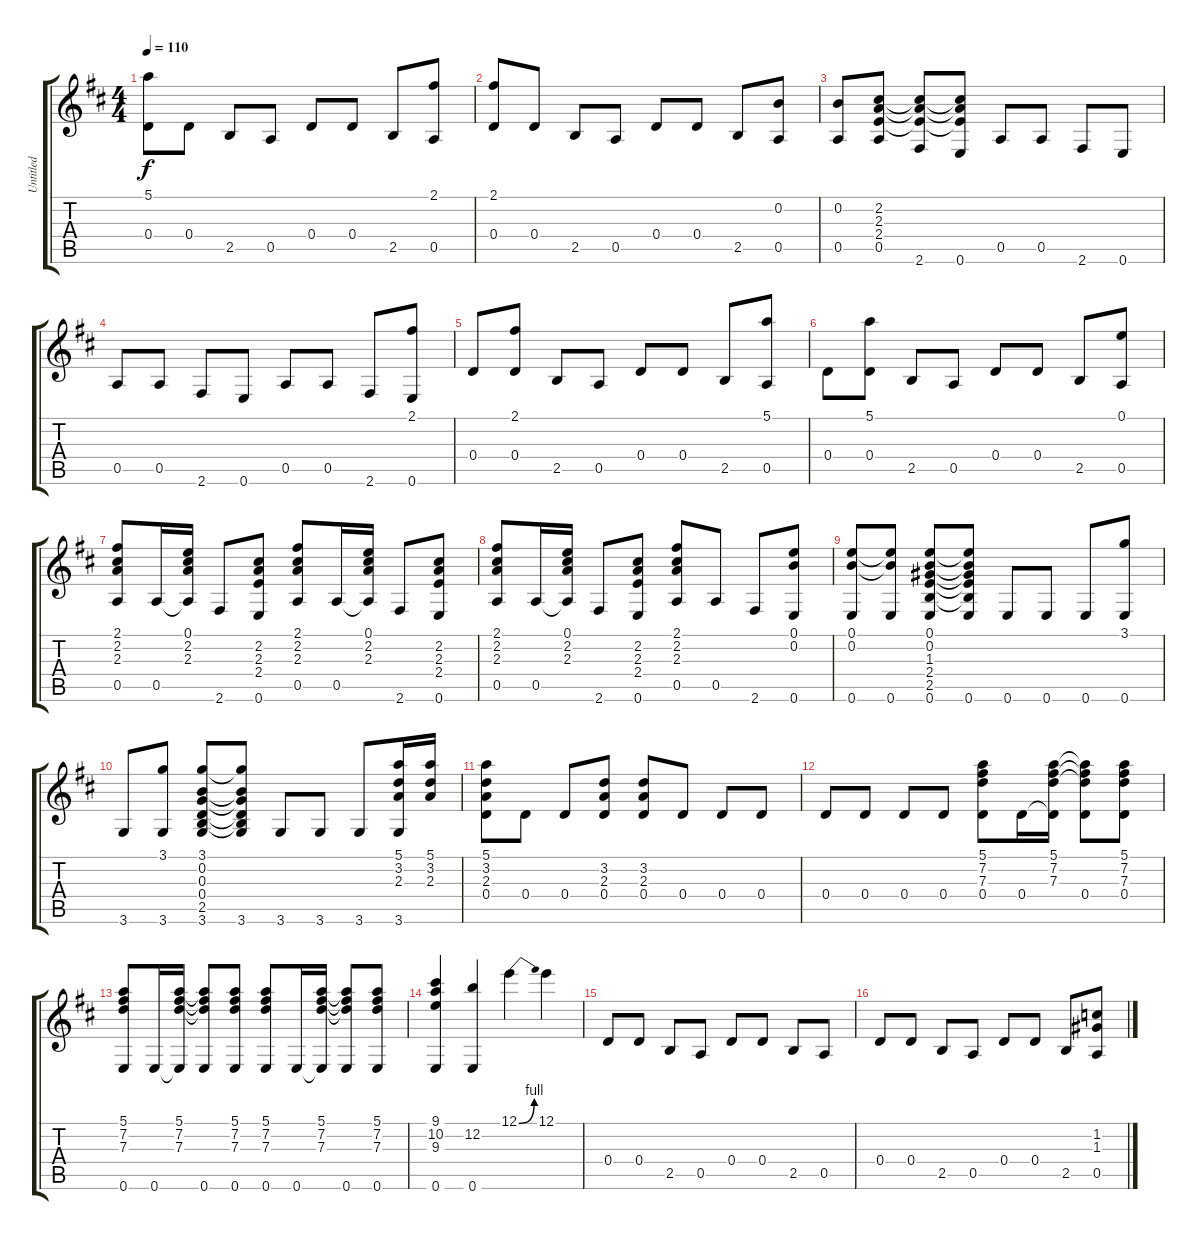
\track ("Untitled" "Untitled") {instrument acousticguitarnylon}
\staff {score tabs}
\tuning (E4 B3 G3 D3 A2 E2) {hide}
\ts (4 4)
\tempo 110
\clef g2
\ks d
(5.1 0.4).8{dy f} 0.4.8 2.5.8 0.5.8 0.4.8 0.4.8 2.5.8 (2.1 0.5).8 |
(2.1 0.4).8 0.4.8 2.5.8 0.5.8 0.4.8 0.4.8 2.5.8 (0.2 0.5).8 |
(0.2 0.5).8 (2.2 2.3 2.4 0.5).8 (2.2{t} 2.3{t} 2.4{t} 2.6).8 (2.2{t} 2.3{t} 2.4{t} 0.6).8 0.5.8 0.5.8 2.6.8 0.6.8 |
0.5.8 0.5.8 2.6.8 0.6.8 0.5.8 0.5.8 2.6.8 (2.1 0.6).8 |
0.4.8 (2.1 0.4).8 2.5.8 0.5.8 0.4.8 0.4.8 2.5.8 (5.1 0.5).8 |
0.4.8 (5.1 0.4).8 2.5.8 0.5.8 0.4.8 0.4.8 2.5.8 (0.1 0.5).8 |
(2.1 2.2 2.3 0.5).8 0.5.16 (0.1 2.2 2.3 0.5{t}).16 2.6.8 (2.2 2.3 2.4 0.6).8 (2.1 2.2 2.3 0.5).8 0.5.16 (0.1 2.2 2.3 0.5{t}).16 2.6.8 (2.2 2.3 2.4 0.6).8 |
(2.1 2.2 2.3 0.5).8 0.5.16 (0.1 2.2 2.3 0.5{t}).16 2.6.8 (2.2 2.3 2.4 0.6).8 (2.1 2.2 2.3 0.5).8 0.5.8 2.6.8 (0.1 0.2 0.6).8 |
(0.1 0.2 0.6).8 (0.1{t} 0.2{t} 0.6).8 (0.1 0.2 1.3 2.4 2.5 0.6).8 (0.1{t} 0.2{t} 1.3{t} 2.4{t} 2.5{t} 0.6).8 0.6.8 0.6.8 0.6.8 (3.1 0.6).8 |
3.6.8 (3.1 3.6).8 (3.1 0.2 0.3 0.4 2.5 3.6).8 (3.1{t} 0.2{t} 0.3{t} 0.4{t} 2.5{t} 3.6).8 3.6.8 3.6.8 3.6.8 (5.1 3.2 2.3 3.6).16 (5.1 3.2 2.3).16 |
(5.1 3.2 2.3 0.4).8 0.4.8 0.4.8 (3.2 2.3 0.4).8 (3.2 2.3 0.4).8 0.4.8 0.4.8 0.4.8 |
0.4.8 0.4.8 0.4.8 0.4.8 (5.1 7.2 7.3 0.4).8 0.4.16 (5.1 7.2 7.3 0.4{t}).16 (5.1{t} 7.2{t} 7.3{t} 0.4).8 (5.1 7.2 7.3 0.4).8 |
(5.1 7.2 7.3 0.6).8 0.6.16 (5.1 7.2 7.3 0.6{t}).16 (5.1{t} 7.2{t} 7.3{t} 0.6).8 (5.1 7.2 7.3 0.6).8 (5.1 7.2 7.3 0.6).8 0.6.16 (5.1 7.2 7.3 0.6{t}).16 (5.1{t} 7.2{t} 7.3{t} 0.6).8 (5.1 7.2 7.3 0.6).8 |
(9.1 10.2 9.3 0.6).4 (12.2 0.6).4 12.1{be (bend 0 0 60 4)}.4 12.1.4 |
0.4.8 0.4.8 2.5.8 0.5.8 0.4.8 0.4.8 2.5.8 0.5.8 |
0.4.8 0.4.8 2.5.8 0.5.8 0.4.8 0.4.8 2.5.8 (1.2{sl} 1.3{sl} 0.5).8
